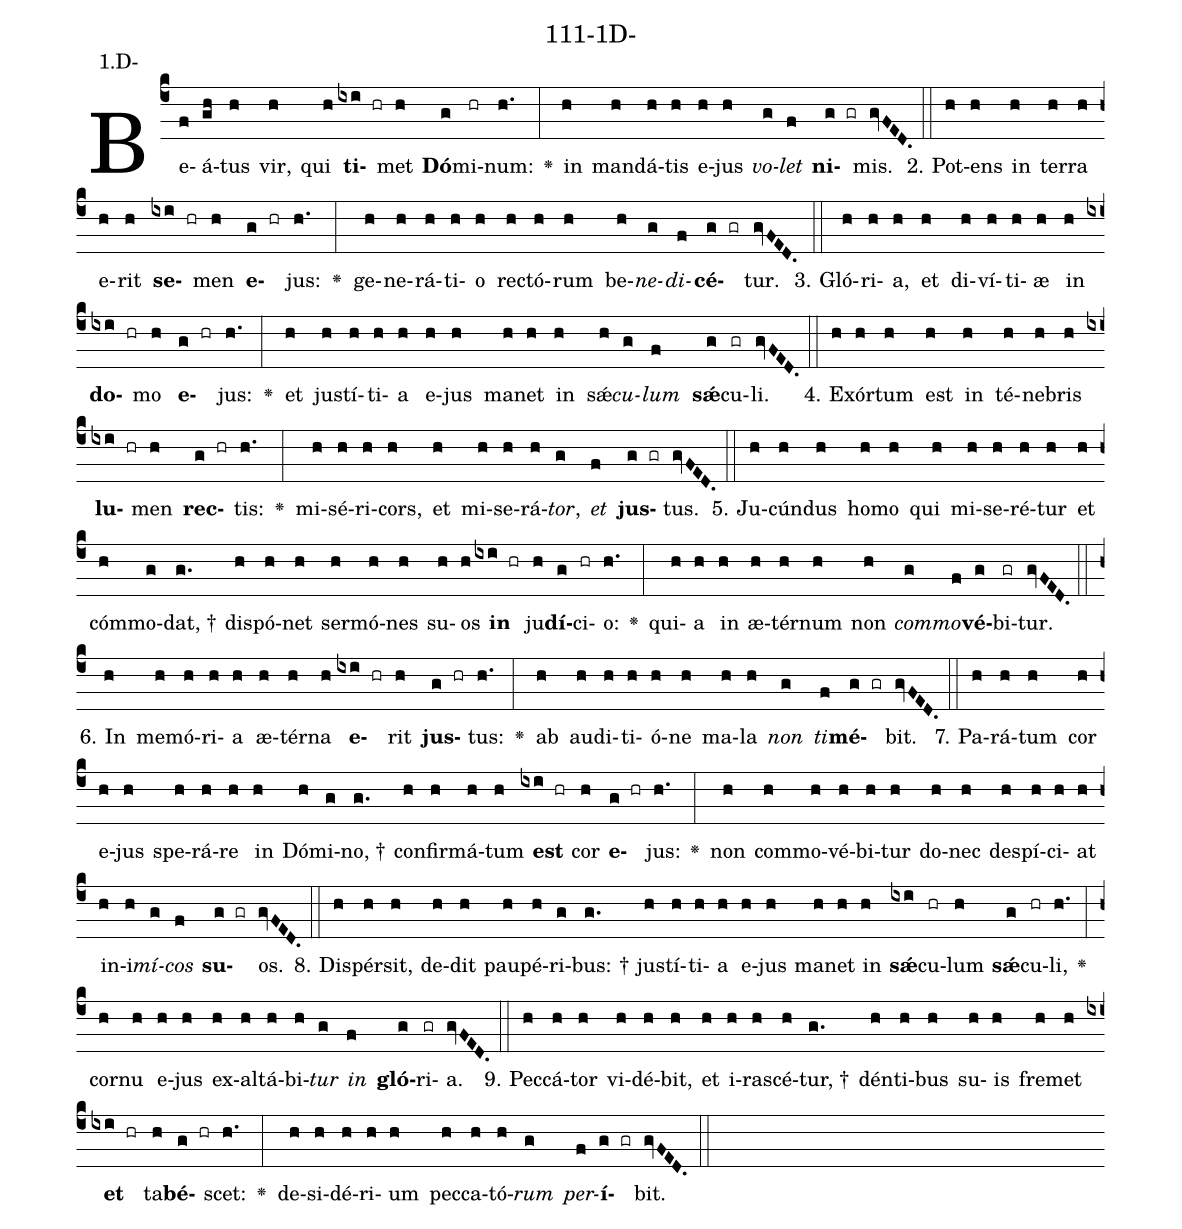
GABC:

name: 111-1D-;
annotation: 1.D-;
%%
(c4)Be(f)á(gh)tus(h) vir,(h) qui(h) <b>ti</b>(ixi hr)met(h) <b>Dó</b>(g)mi(hr)num:(h.) <v>\greheightstar</v>(:) in(h) man(h)dá(h)tis(h) e(h)jus(h) <i>vo</i>(g)<i>let</i>(f) <b>ni</b>(g gr)mis.(gvFED.) (::)
2. Pot(h)ens(h) in(h) ter(h)ra(h) e(h)rit(h) <b>se</b>(ixi hr)men(h) <b>e</b>(g hr)jus:(h.) <v>\greheightstar</v>(:) ge(h)ne(h)rá(h)ti(h)o(h) rec(h)tó(h)rum(h) be(h)<i>ne</i>(g)<i>di</i>(f)<b>cé</b>(g gr)tur.(gvFED.) (::)
3. Gló(h)ri(h)a,(h) et(h) di(h)ví(h)ti(h)æ(h) in(h) <b>do</b>(ixi hr)mo(h) <b>e</b>(g hr)jus:(h.) <v>\greheightstar</v>(:) et(h) jus(h)tí(h)ti(h)a(h) e(h)jus(h) ma(h)net(h) in(h) sǽ(h)<i>cu</i>(g)<i>lum</i>(f) <b>sǽ</b>(g)cu(gr)li.(gvFED.) (::)
4. Ex(h)ór(h)tum(h) est(h) in(h) té(h)ne(h)bris(h) <b>lu</b>(ixi hr)men(h) <b>rec</b>(g hr)tis:(h.) <v>\greheightstar</v>(:) mi(h)sé(h)ri(h)cors,(h) et(h) mi(h)se(h)rá(h)<i>tor</i>,(g) <i>et</i>(f) <b>jus</b>(g gr)tus.(gvFED.) (::)
5. Ju(h)cún(h)dus(h) ho(h)mo(h) qui(h) mi(h)se(h)ré(h)tur(h) et(h) cóm(h)mo(g)dat, †(g.) dis(h)pó(h)net(h) ser(h)mó(h)nes(h) su(h)os(h) <b>in</b>(ixi hr) ju(h)<b>dí</b>(g)ci(hr)o:(h.) <v>\greheightstar</v>(:) qui(h)a(h) in(h) æ(h)tér(h)num(h) non(h) <i>com</i>(g)<i>mo</i>(f)<b>vé</b>(g)bi(gr)tur.(gvFED.) (::)
6. In(h) me(h)mó(h)ri(h)a(h) æ(h)tér(h)na(h) <b>e</b>(ixi hr)rit(h) <b>jus</b>(g hr)tus:(h.) <v>\greheightstar</v>(:) ab(h) au(h)di(h)ti(h)ó(h)ne(h) ma(h)la(h) <i>non</i>(g) <i>ti</i>(f)<b>mé</b>(g gr)bit.(gvFED.) (::)
7. Pa(h)rá(h)tum(h) cor(h) e(h)jus(h) spe(h)rá(h)re(h) in(h) Dó(h)mi(g)no, †(g.) con(h)fir(h)má(h)tum(h) <b>est</b>(ixi hr) cor(h) <b>e</b>(g hr)jus:(h.) <v>\greheightstar</v>(:) non(h) com(h)mo(h)vé(h)bi(h)tur(h) do(h)nec(h) de(h)spí(h)ci(h)at(h) in(h)i(h)<i>mí</i>(g)<i>cos</i>(f) <b>su</b>(g gr)os.(gvFED.) (::)
8. Di(h)spér(h)sit,(h) de(h)dit(h) pau(h)pé(h)ri(g)bus: †(g.) jus(h)tí(h)ti(h)a(h) e(h)jus(h) ma(h)net(h) in(h) <b>sǽ</b>(ixi)cu(hr)lum(h) <b>sǽ</b>(g)cu(hr)li,(h.) <v>\greheightstar</v>(:) cor(h)nu(h) e(h)jus(h) ex(h)al(h)tá(h)bi(h)<i>tur</i>(g) <i>in</i>(f) <b>gló</b>(g)ri(gr)a.(gvFED.) (::)
9. Pec(h)cá(h)tor(h) vi(h)dé(h)bit,(h) et(h) i(h)ra(h)scé(h)tur, †(g.) dén(h)ti(h)bus(h) su(h)is(h) fre(h)met(h) <b>et</b>(ixi hr) ta(h)<b>bé</b>(g hr)scet:(h.) <v>\greheightstar</v>(:) de(h)si(h)dé(h)ri(h)um(h) pec(h)ca(h)tó(h)<i>rum</i>(g) <i>per</i>(f)<b>í</b>(g gr)bit.(gvFED.) (::)
